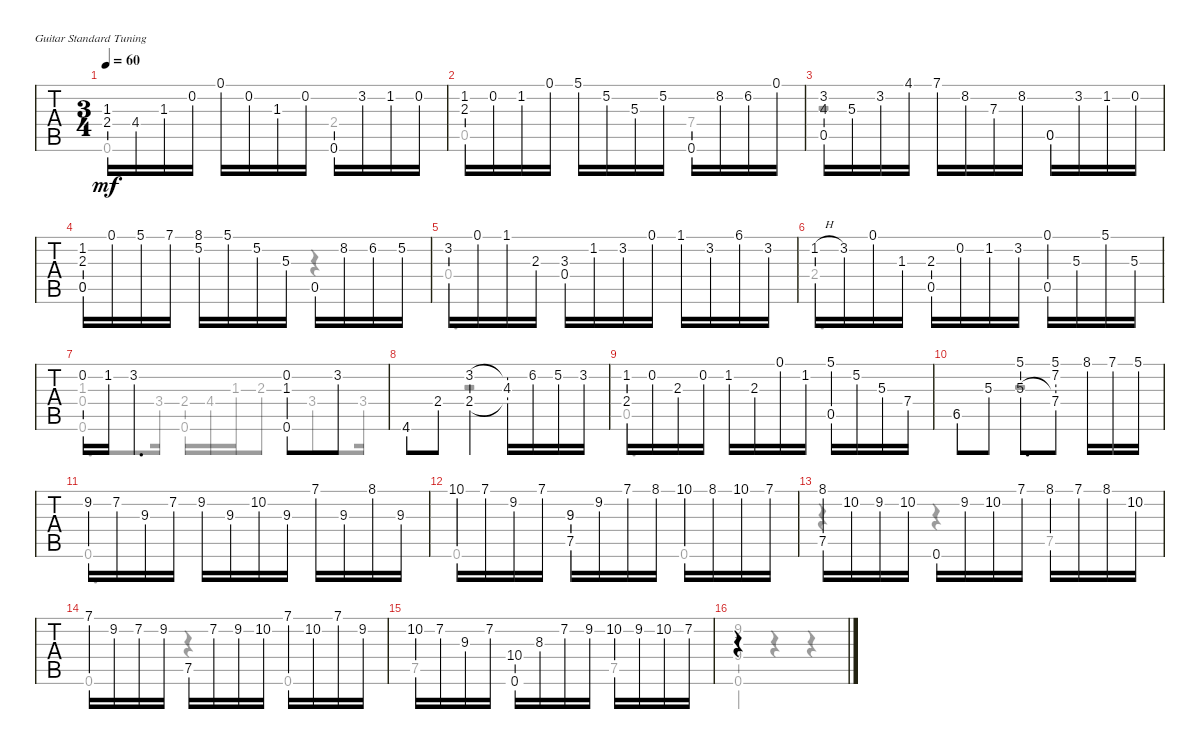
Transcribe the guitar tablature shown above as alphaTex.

\bracketExtendMode groupsimilarinstruments
\singleTrackTrackNamePolicy hidden
\multiTrackTrackNamePolicy hidden
\firstSystemTrackNameOrientation horizontal
\otherSystemsTrackNameOrientation horizontal
\track ("Guitar Right" "Guitar Rig") {instrument acousticguitarnylon}
\staff {tabs}
\tuning (E4 B3 G3 D3 A2 E2)
\voice
\ts (3 4)
\tempo 60
\clef g2
\ks c
(1.3 2.4).16{dy mf} 4.4.16 1.3.16 0.2.16 0.1.16 0.2.16 1.3.16 0.2.16 0.6.16 3.2.16 1.2.16 0.2.16 |
(1.2 2.3).16 0.2.16 1.2.16 0.1.16 5.1.16 5.2.16 5.3.16 5.2.16 0.6.16 8.2.16 6.2.16 0.1.16 |
(4.3 0.5 3.2).16 5.3.16 3.2.16 4.1.16 7.1.16 8.2.16 7.3.16 8.2.16 0.5.16 3.2.16 1.2.16 0.2.16 |
(0.5 1.2 2.3).16 0.1.16 5.1.16 7.1.16 (8.1 5.2).16 5.1.16 5.2.16 5.3.16 0.5.16 8.2.16 6.2.16 5.2.16 |
3.2.16 0.1.16 1.1.16 2.3.16 (3.3 0.4).16 1.2.16 3.2.16 0.1.16 1.1.16 3.2.16 6.1.16 3.2.16 |
1.2{h}.16 3.2.16 0.1.16 1.3.16 (2.3 0.5).16 0.2.16 1.2.16 3.2.16 (0.1 0.5).16 5.3.16 5.1.16 5.3.16 |
0.2.16 1.2.16 3.2.4{d} (0.2 0.6 1.3).8 3.2.8 |
4.6.8 2.4.8 (3.2 2.4).4 (3.2{t} 4.3 2.4{t}).16 6.2.16 5.2.16 3.2.16 |
(1.2 2.4).16 0.2.16 2.3.16 0.2.16 1.2.16 2.3.16 0.1.16 1.2.16 (5.1 0.5).16 5.2.16 5.3.16 7.4.16 |
6.5.8 5.3.8 (5.1 5.3).8{d} (5.1 7.2 5.3{t} 7.4).8 8.1.16 7.1.16 5.1.16 |
9.2.16 7.2.16 9.3.16 7.2.16 9.2.16 9.3.16 10.2.16 9.3.16 7.1.16 9.3.16 8.1.16 9.3.16 |
10.1.16 7.1.16 9.2.16 7.1.16 (9.3 7.5).16 9.2.16 7.1.16 8.1.16 10.1.16 8.1.16 10.1.16 7.1.16 |
(8.1 7.5).16 10.2.16 9.2.16 10.2.16 0.6.16 9.2.16 10.2.16 7.1.16 8.1.16 7.1.16 8.1.16 10.2.16 |
7.1.16 9.2.16 7.2.16 9.2.16 7.5.16 7.2.16 9.2.16 10.2.16 7.1.16 10.2.16 7.1.16 9.2.16 |
10.2.16 7.2.16 9.3.16 7.2.16 (10.4 0.6).16 8.3.16 7.2.16 9.2.16 10.2.16 9.2.16 10.2.16 7.2.16 |
\voice
\clef g2
\ottava regular
\simile none
\ks c
0.6.2{dy mf} 2.4.4 |
0.5.2 7.4.4 |
r.2 0.5.4 |
0.5.2 r.4 |
0.4.2{d} |
2.4.2{d} |
(0.4 1.3 0.6).8{d} 3.4.16 (2.4 0.6).16 4.4.16 1.3.16 2.3.8 3.4.8 3.4.16 |
4.6.4 r.2 |
0.5.2{d} |
6.5.4 r.2 |
0.6.2{d} |
0.6.4 9.3.4 0.6.4 |
r.4 r.4 7.5.4 |
0.6.4 r.4 0.6.4 |
7.5.2 7.5.4 |
(0.6 9.4 7.3 9.2).4{fermata (medium 0.5)} r.4 r.4
